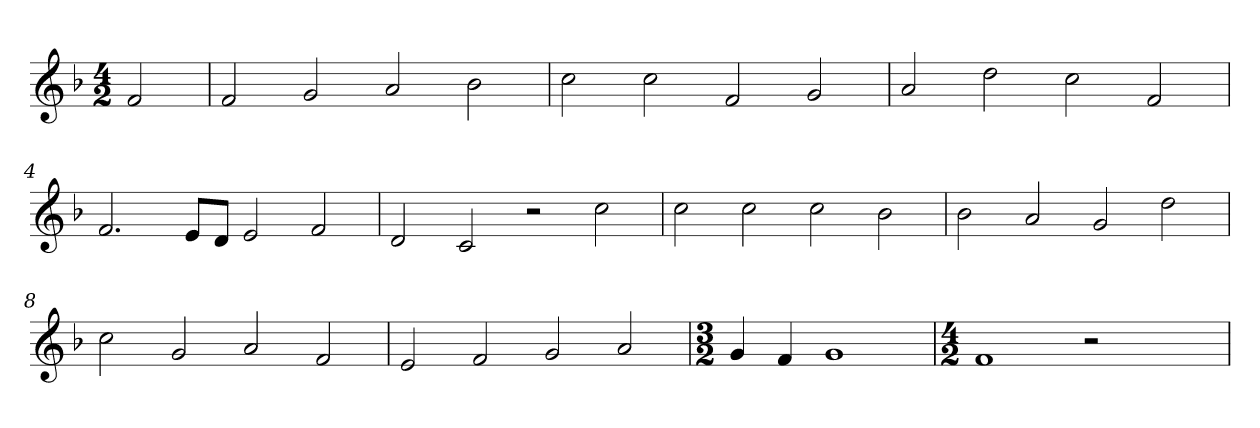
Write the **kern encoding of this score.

**kern
*part1
*staff1
*clefG2
*k[b-]
*F:
*M4/2
=
2f
=1
2f
2g
2a
2b-
=2
2cc
2cc
2f
2g
=3
2a
2dd
2cc
2f
=4
2.f
8e/L
8d/J
2e
2f
=5
2d
2c
2r
2cc
=6
2cc
2cc
2cc
2b-
=7
2b-
2a
2g
2dd
=8
2cc
2g
2a
2f
=9
2e
2f
2g
2a
=10
*M3/2
4g
4f
1g
=11
*M4/2
1f
2r
2ryy
=
*-
